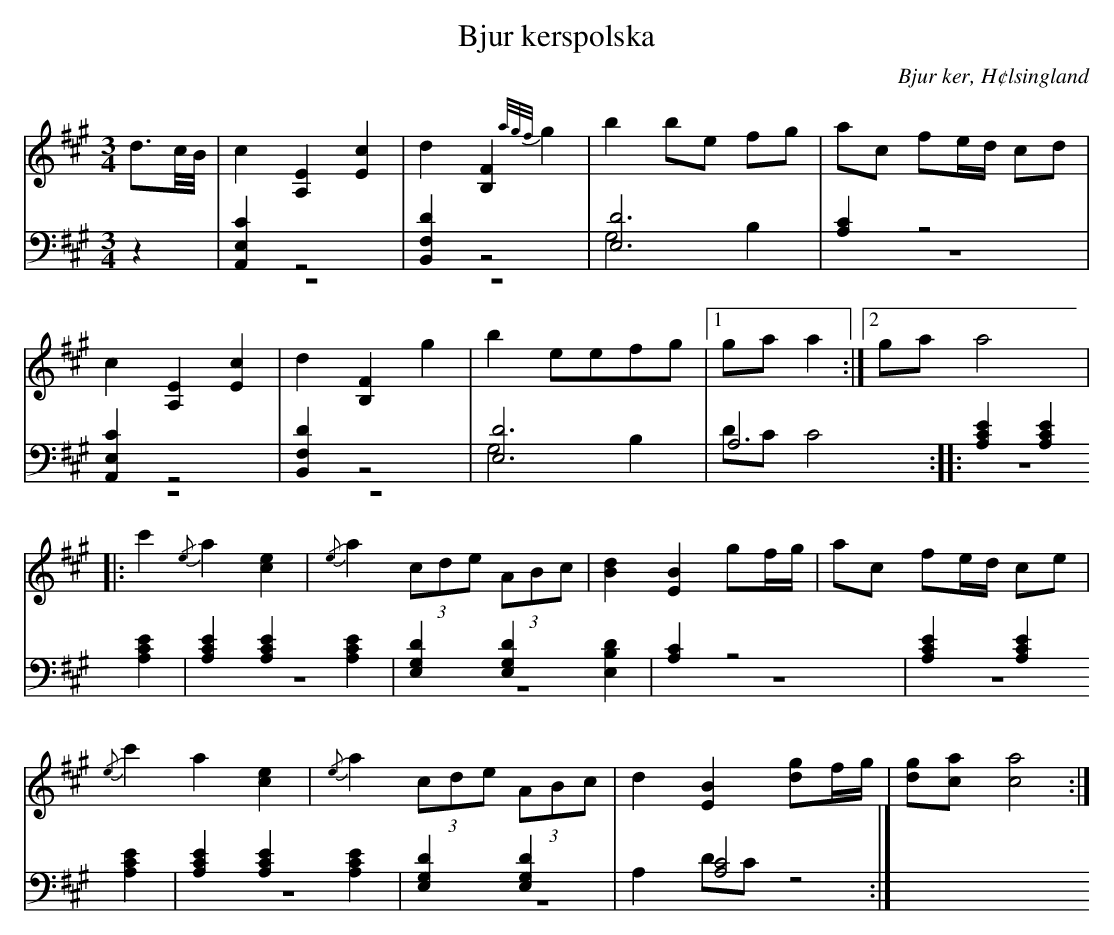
X:1
T: Bjur kerspolska
O: Bjur ker, H¢lsingland
M: 3/4
L: 1/8
K: A
V:1
V:2
V:3 merge
V:1
d>c/B//|c2 [A,2E2] [E2c2]|d2 [B,2F2] {a/g/f/}g2|b2 be fg|ac fe/d/ cd|
c2 [A,2E2] [E2c2]|d2 [B,2F2] g2|b2 eefg|1 ga a2:|2 ga a4|
|:c'2 {/e}a2 [c2e2]|{/e}a2 (3cde (3ABc|[B2d2] [E2B2] gf/g/|ac fe/d/ ce|
{/e}c'2 a2 [c2e2]|{/e}a2 (3cde (3ABc|d2 [E2B2] [dg]f/g/|[dg][ca] [c4a4]:|
V:2 clef=bass
z2|[A,,2E,2C2] z4|[B,,2F,2D2] z4|[E,6D6]|[A,2C2] z4|
[A,,2E,2C2] z4|[B,,2F,2D2] z4|[E,6D6]|A,6:|
|:[A,2C2E2] [A,2C2E2] [A,2C2E2]|[A,2C2E2] [A,2C2E2] [A,2C2E2]|[E,2G,2D2] [E,2G,2D2] [E,2B,2D2]|[A,2C2] z4|
[A,2C2E2] [A,2C2E2] [A,2C2E2]|[A,2C2E2] [A,2C2E2] [A,2C2E2]|[E,2G,2D2] [E,2G,2D2] |A,2 [A,4C4]:|
V:3  clef=bass
z2|z6|z6|G,4 B,2|z6|
z6|z6|G,4 B,2|DC C4:|
|:z6|z6|z6|z6|
z6|z6|z6|DC z4:|
